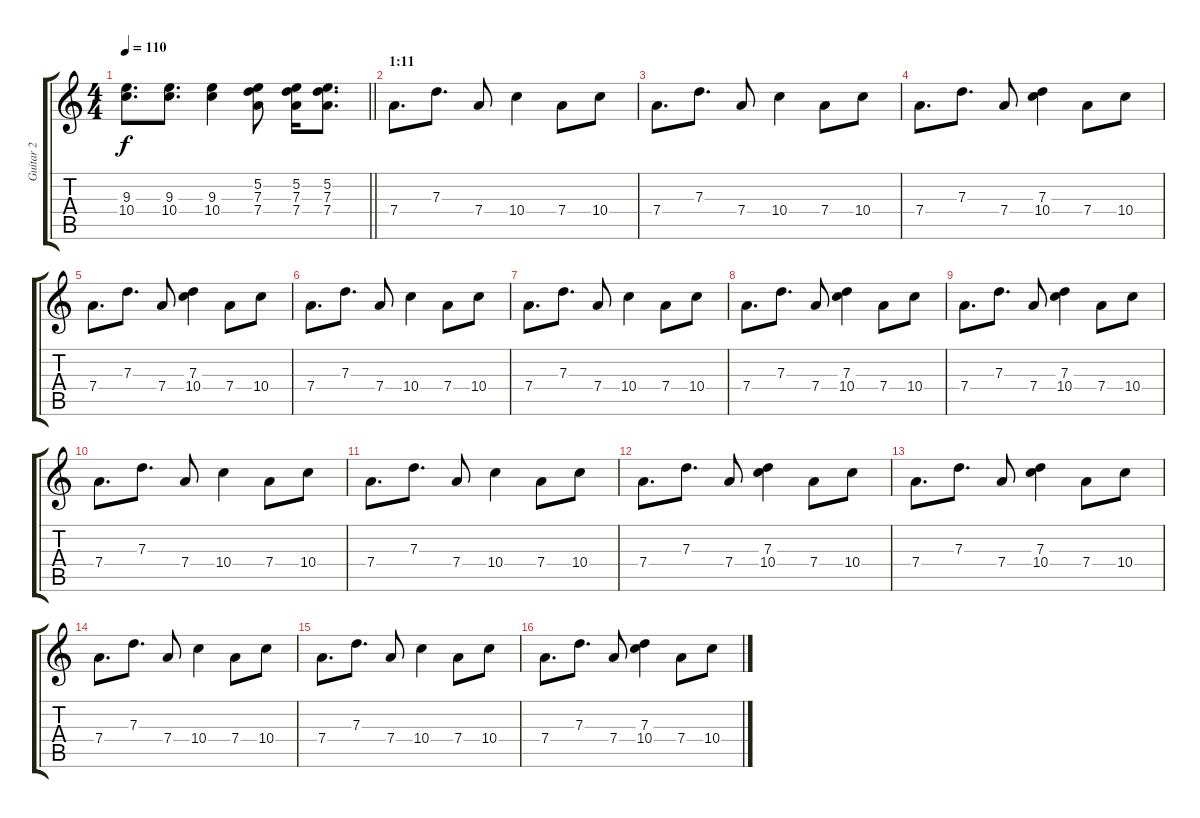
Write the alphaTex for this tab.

\track ("Guitar 2" "Guitar 2") {instrument electricguitarjazz}
\staff {score tabs}
\tuning (E4 B3 G3 D3 A2 E2) {hide}
\ts (4 4)
\tempo 110
\clef g2
\barLineRight lightlight
\ks c
(9.3 10.4).8{d dy f} (9.3 10.4).8{d} (9.3 10.4).4 (5.2 7.3 7.4).8 (5.2 7.3 7.4).16 (5.2 7.3 7.4).8{d} |
\section ("" "1:11")
7.4.8{d} 7.3.8{d} 7.4.8 10.4.4 7.4.8 10.4.8 |
7.4.8{d} 7.3.8{d} 7.4.8 10.4.4 7.4.8 10.4.8 |
7.4.8{d} 7.3.8{d} 7.4.8 (7.3 10.4).4 7.4.8 10.4.8 |
7.4.8{d} 7.3.8{d} 7.4.8 (7.3 10.4).4 7.4.8 10.4.8 |
7.4.8{d} 7.3.8{d} 7.4.8 10.4.4 7.4.8 10.4.8 |
7.4.8{d} 7.3.8{d} 7.4.8 10.4.4 7.4.8 10.4.8 |
7.4.8{d} 7.3.8{d} 7.4.8 (7.3 10.4).4 7.4.8 10.4.8 |
7.4.8{d} 7.3.8{d} 7.4.8 (7.3 10.4).4 7.4.8 10.4.8 |
7.4.8{d} 7.3.8{d} 7.4.8 10.4.4 7.4.8 10.4.8 |
7.4.8{d} 7.3.8{d} 7.4.8 10.4.4 7.4.8 10.4.8 |
7.4.8{d} 7.3.8{d} 7.4.8 (7.3 10.4).4 7.4.8 10.4.8 |
7.4.8{d} 7.3.8{d} 7.4.8 (7.3 10.4).4 7.4.8 10.4.8 |
7.4.8{d} 7.3.8{d} 7.4.8 10.4.4 7.4.8 10.4.8 |
7.4.8{d} 7.3.8{d} 7.4.8 10.4.4 7.4.8 10.4.8 |
7.4.8{d} 7.3.8{d} 7.4.8 (7.3 10.4).4 7.4.8 10.4.8
